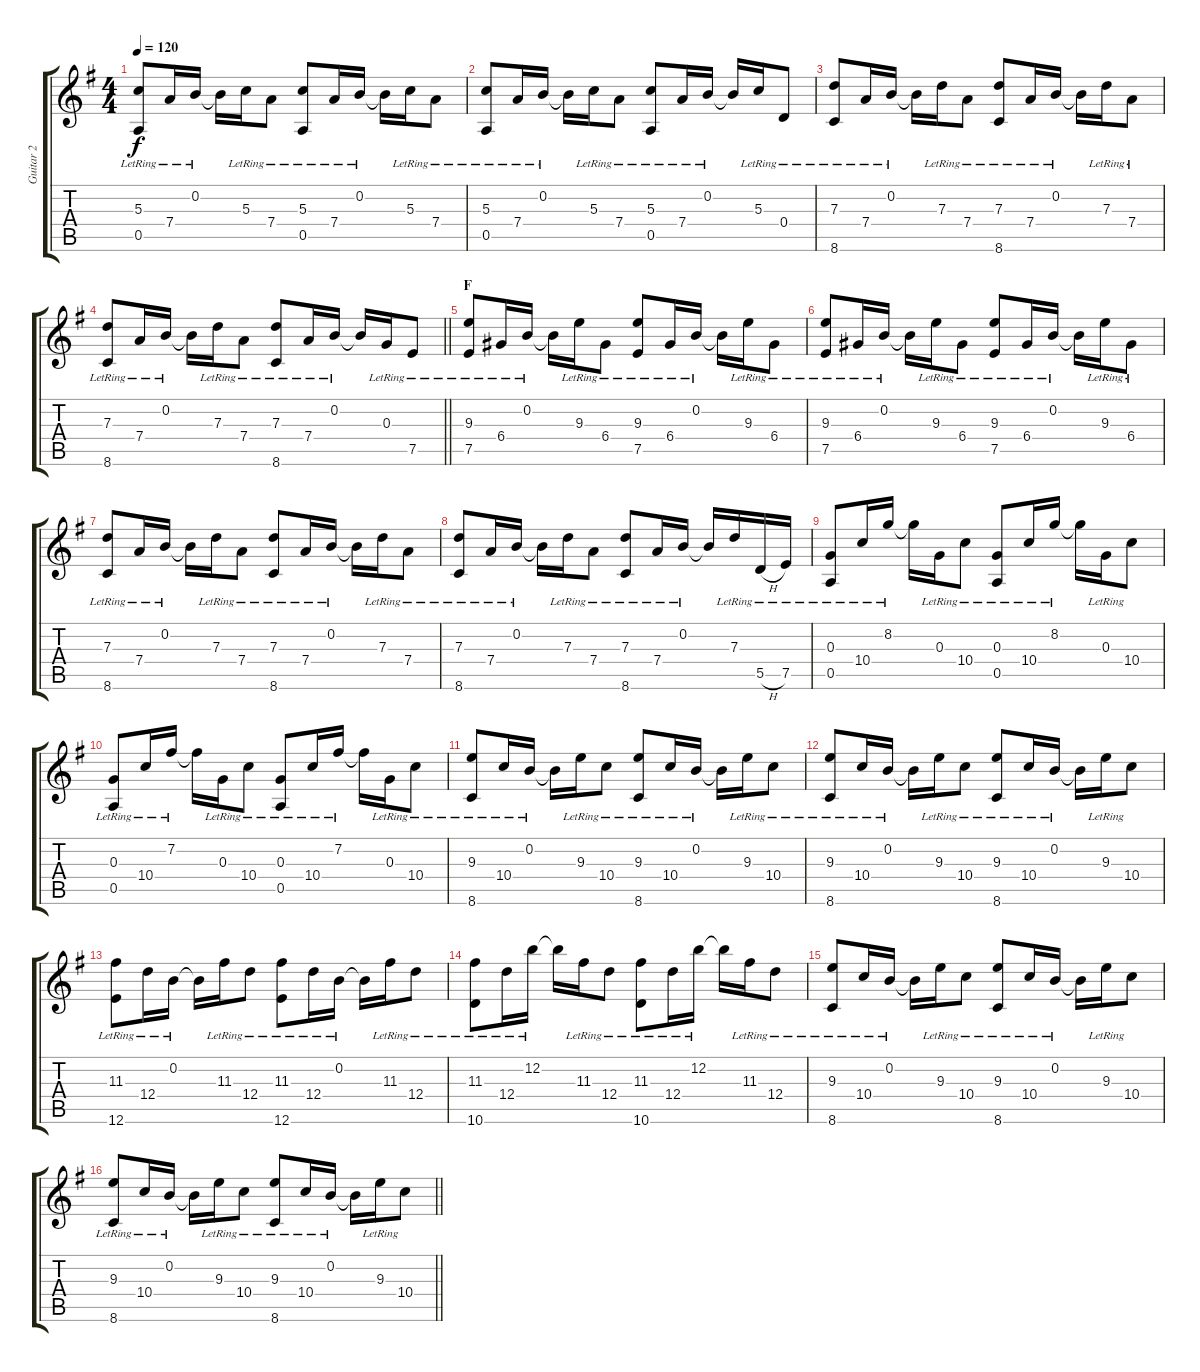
\track ("Guitar 2" "Guitar 2") {instrument acousticguitarsteel}
\staff {score tabs}
\tuning (E4 B3 G3 D3 A2 E2) {hide}
\ts (4 4)
\tempo 120
\clef g2
\ks g
(5.3{lr} 0.5).8{dy f} 7.4{lr}.16 0.2{lr}.16 0.2{t}.16 5.3{lr}.16 7.4{lr}.8 (5.3{lr} 0.5).8 7.4{lr}.16 0.2{lr}.16 0.2{t}.16 5.3{lr}.16 7.4{lr}.8 |
(5.3{lr} 0.5).8 7.4{lr}.16 0.2{lr}.16 0.2{t}.16 5.3{lr}.16 7.4{lr}.8 (5.3{lr} 0.5).8 7.4{lr}.16 0.2{lr}.16 0.2{t}.16 5.3{lr}.16 0.4{lr}.8 |
(7.3{lr} 8.6).8 7.4{lr}.16 0.2{lr}.16 0.2{t}.16 7.3{lr}.16 7.4{lr}.8 (7.3{lr} 8.6).8 7.4{lr}.16 0.2{lr}.16 0.2{t}.16 7.3{lr}.16 7.4{lr}.8 |
\barLineRight lightlight
(7.3{lr} 8.6).8 7.4{lr}.16 0.2{lr}.16 0.2{t}.16 7.3{lr}.16 7.4{lr}.8 (7.3{lr} 8.6).8 7.4{lr}.16 0.2{lr}.16 0.2{t}.16 0.3{lr}.16 7.5{lr}.8 |
\section ("" "F")
(9.3{lr} 7.5{lr}).8 6.4{lr}.16 0.2{lr}.16 0.2{t}.16 9.3{lr}.16 6.4{lr}.8 (9.3{lr} 7.5{lr}).8 6.4{lr}.16 0.2{lr}.16 0.2{t}.16 9.3{lr}.16 6.4{lr}.8 |
(9.3{lr} 7.5{lr}).8 6.4{lr}.16 0.2{lr}.16 0.2{t}.16 9.3{lr}.16 6.4{lr}.8 (9.3{lr} 7.5{lr}).8 6.4{lr}.16 0.2{lr}.16 0.2{t}.16 9.3{lr}.16 6.4{lr}.8 |
(7.3{lr} 8.6).8 7.4{lr}.16 0.2{lr}.16 0.2{t}.16 7.3{lr}.16 7.4{lr}.8 (7.3{lr} 8.6).8 7.4{lr}.16 0.2{lr}.16 0.2{t}.16 7.3{lr}.16 7.4{lr}.8 |
(7.3{lr} 8.6).8 7.4{lr}.16 0.2{lr}.16 0.2{t}.16 7.3{lr}.16 7.4{lr}.8 (7.3{lr} 8.6).8 7.4{lr}.16 0.2{lr}.16 0.2{t}.16 7.3{lr}.16 5.5{h lr}.16 7.5{lr}.16 |
(0.3{lr} 0.5).8 10.4{lr}.16 8.2{lr}.16 8.2{t}.16 0.3{lr}.16 10.4{lr}.8 (0.3{lr} 0.5).8 10.4{lr}.16 8.2{lr}.16 8.2{t}.16 0.3{lr}.16 10.4{lr}.8 |
(0.3{lr} 0.5).8 10.4{lr}.16 7.2{lr}.16 7.2{t}.16 0.3{lr}.16 10.4{lr}.8 (0.3{lr} 0.5).8 10.4{lr}.16 7.2{lr}.16 7.2{t}.16 0.3{lr}.16 10.4{lr}.8 |
(9.3{lr} 8.6).8 10.4{lr}.16 0.2{lr}.16 0.2{t}.16 9.3{lr}.16 10.4{lr}.8 (9.3{lr} 8.6).8 10.4{lr}.16 0.2{lr}.16 0.2{t}.16 9.3{lr}.16 10.4{lr}.8 |
(9.3{lr} 8.6).8 10.4{lr}.16 0.2{lr}.16 0.2{t}.16 9.3{lr}.16 10.4{lr}.8 (9.3{lr} 8.6).8 10.4{lr}.16 0.2{lr}.16 0.2{t}.16 9.3{lr}.16 10.4{lr}.8 |
(11.3{lr} 12.6).8 12.4{lr}.16 0.2{lr}.16 0.2{t}.16 11.3{lr}.16 12.4{lr}.8 (11.3{lr} 12.6).8 12.4{lr}.16 0.2{lr}.16 0.2{t}.16 11.3{lr}.16 12.4{lr}.8 |
(11.3{lr} 10.6).8 12.4{lr}.16 12.2{lr}.16 12.2{t}.16 11.3{lr}.16 12.4{lr}.8 (11.3{lr} 10.6).8 12.4{lr}.16 12.2{lr}.16 12.2{t}.16 11.3{lr}.16 12.4{lr}.8 |
(9.3{lr} 8.6).8 10.4{lr}.16 0.2{lr}.16 0.2{t}.16 9.3{lr}.16 10.4{lr}.8 (9.3{lr} 8.6).8 10.4{lr}.16 0.2{lr}.16 0.2{t}.16 9.3{lr}.16 10.4{lr}.8 |
\barLineRight lightlight
(9.3{lr} 8.6).8 10.4{lr}.16 0.2{lr}.16 0.2{t}.16 9.3{lr}.16 10.4{lr}.8 (9.3{lr} 8.6).8 10.4{lr}.16 0.2{lr}.16 0.2{t}.16 9.3{lr}.16 10.4{lr}.8
